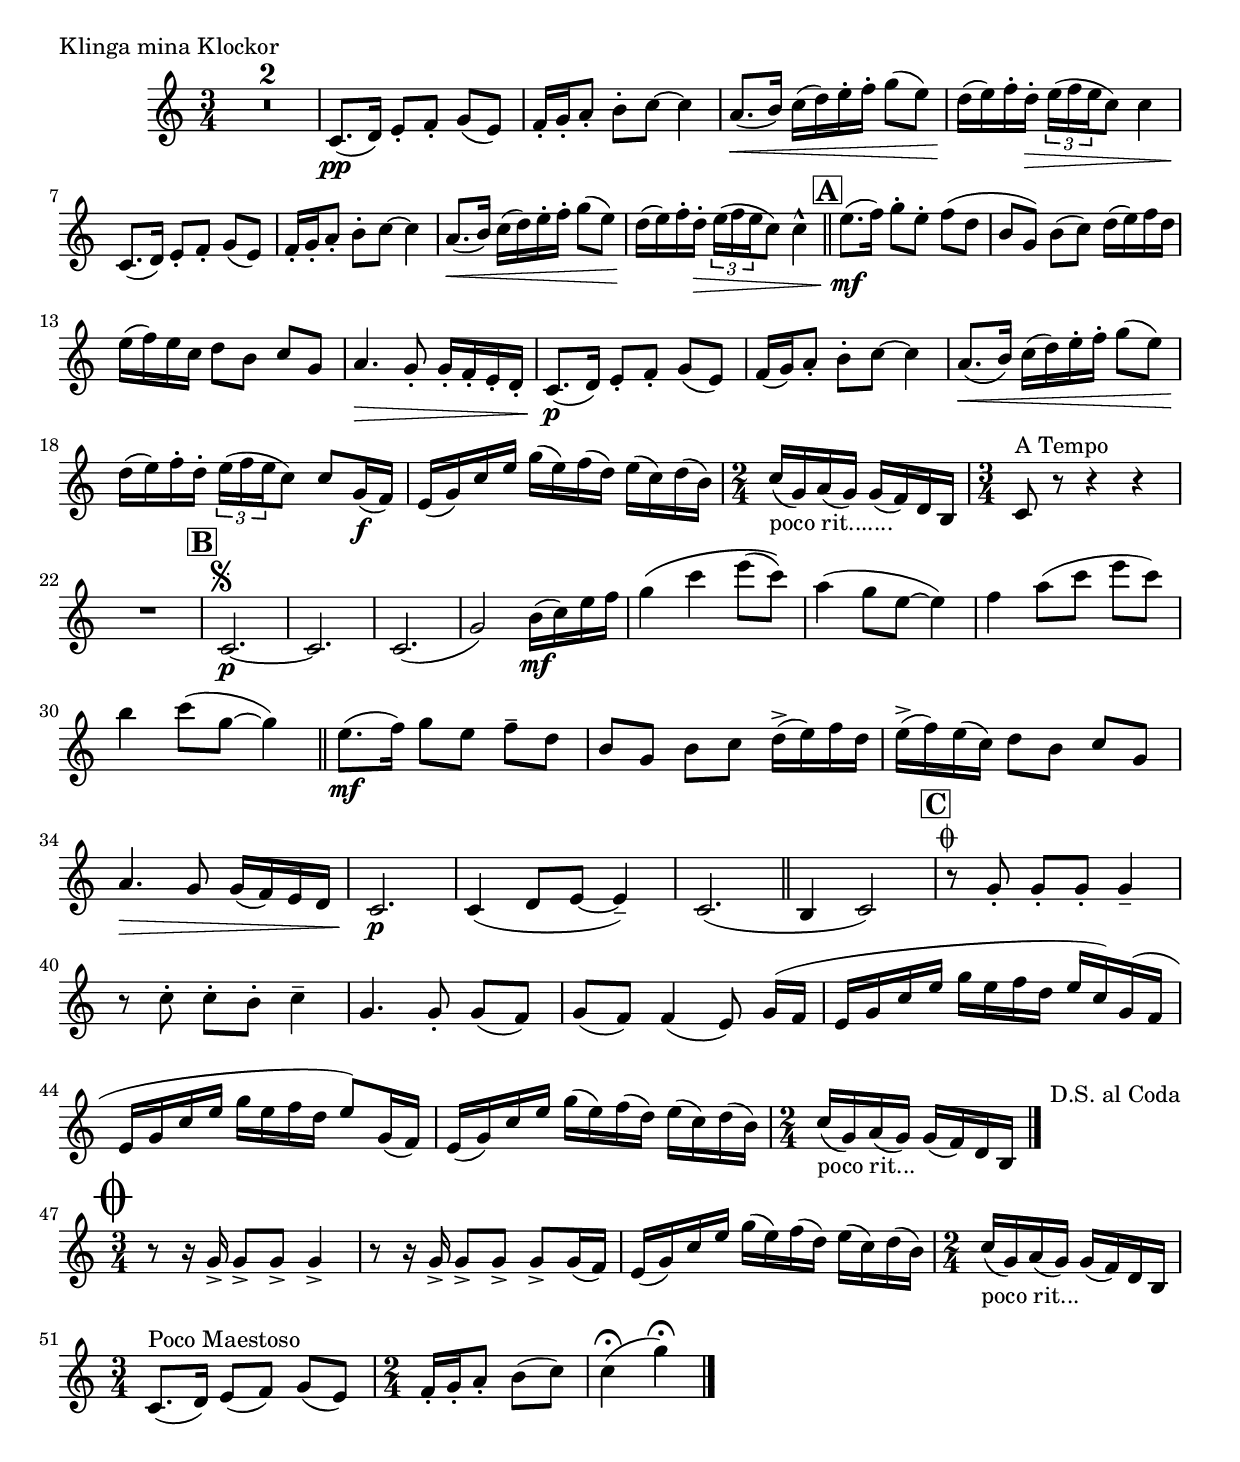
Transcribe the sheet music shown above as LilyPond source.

\version "2.18.0"
% When ready to include in collection: 1. Comment out top section.
% 				       2. Create include file of relative and
%					  header.
%#(allow-volta-hook "||")
%Comment out from here
%{
#(ly:set-option 'point-and-click #t)
%#(set-default-paper-size "a4" 'landscape)
#(set-default-paper-size "a4" 'portrait)
#(set-global-staff-size 18) % set staff-size when ready to print

\include "Marsch_format.ly"

%...to here
%}
  \score {

    % Svenska Polisens Marscher: 1. Title    
    \relative c'' { 
    	    \key c \major \time 3/4 
    	    \compressFullBarRests
    	    \set Score.markFormatter = #format-mark-box-letters
    	    \override DynamicLineSpanner #'staff-padding = #2
    	    \set Score.explicitKeySignatureVisibility = #begin-of-line-visible
    	    
    R2.*2 |
    c,8. \pp ( [ d16 ) ] e8 -. [ f8 -. ] g8 ( [ e8 ) ] |
    f16 -. [ g16 -. a8 -. ] b8 -. [ c8 ~ ] c4 |
    a8. \< ( [ b16 ) ] c16 ( [ d16 ) e16 -. f16 -. ] g8 ( [ e8 ) ] |
    d16 \! ( [ e16 ) f16 -. d16 \> -. ] \times 2/3 {e16 ( [ f16 e16}
    c8 ) ] c4 |
    c,8. \! ( [ d16 ) ] e8 -. [ f8 -. ] g8 ( [ e8 ) ] |
    f16 -. [ g16 -. a8 -. ] b8 -. [ c8 ~ ] c4 |
    a8. \< ( [ b16 ) ] c16 ( [ d16 ) e16 -. f16 -. ] g8 ( [ e8 ) ] |
    d16 \! ( [ e16 ) f16-. d16-. \> ] \times 2/3 {e16 ( [ f16 e16}
    c8 ) ] c4 ^^ \bar "||"
    
\mark \default | % 11 A
  e8. \! \mf ( [ f16 ) ] g8 -. [ e8 -. ] f8 ( [ d8 ] | % 12
  b8 [ g8 ) ] b8 ( [ c8 ) ] d16 ( [ e16 ) f16 d16 ] \break | % 13
  e16 ( [ f16 ) e16 c16 ] d8 [ b8 ] c8 [ g8 ] | % 14
  a4. \> g8 -. g16 -. [ f16 -. e16 -. d16 -. ] | % 15
  c8. \! \p ( [ d16 ) ] e8 -. [ f8 -. ] g8 ( [ e8 ) ] | % 16
  f16 ( [ g16 ) a8 -. ] b8 -. [ c8 ~ ] c4 | % 17
  a8. \< ( [ b16 ) ] c16 ( [ d16 ) e16 -. f16 -. ] g8 ( [ e8 ) ]
  \break | % 18
  d16 \! ( [ e16 ) f16 -. d16 -. ] \times 2/3 {
    e16 ( [ f16 e16
  }
  c8 ) ] c8 [ g16 \f ( f16 ) ] | % 19
  e16 ( [ g16 ) c16 e16 ] g16 ( [ e16 ) f16 ( d16 ) ] e16 ( [ c16 ) d16
  ( b16 ) ] | % 20
  
  \time 2/4
  c16 _"poco rit......." ( [ g16 ) a16 ( g16 ) ] g16 ( [ f16 ) d16 b16
  ] | % 21
  
  \time 3/4  | % 21
  c8 ^"A Tempo" r8 r4 r4 | % 22
  R2. | % 23
  
  \mark \default %B 
  c2.^\markup {\musicglyph #"scripts.segno"} \p ~ | % 24
  c2. | % 25
  c2. ( | % 26
  g'2 ) b16 \mf ( [ c16 ) e16 f16 ] | % 27
  g4 \( c4 e8 (c8)\) | % 28
  a4 ( g8 [ e8 ~ ] e4 ) | % 29
  f4 a8 ( [ c8 ] e8 [ c8 ) ] |
  b4 c8 ( [ g8 ~ ] g4 ) \bar "||"
  e8. \mf ( [ f16 ) ] g8 [ e8 ] f8 -- [ d8 ] | % 32
  b8 [ g8 ] b8 [ c8 ] d16 ( -> [ e16 ) f16 d16 ] | % 33
  e16 ( -> [ f16 ) e16 ( c16 ) ] d8 [ b8 ] c8 [ g8 ] | % 34
  a4. \> g8 g16 ( [ f16 ) e16 d16 ] | % 35
  c2. \! \p | % 36
  c4 ( d8 [ e8 ~ ] e4 ) -- | % 37
  c2. ( \bar "||"
%  \once \override Score.RehearsalMark #'extra-offset = #'( 8.0 . 1.0 )
  b4 c2 ) | % 39
  
\mark \default %C
  r8^\markup { \musicglyph #"scripts.coda" }  g'8 -. g8 -. [ g8 -. ] g4 -- |
  r8 c8 -. c8 -. [ b8 -. ] c4 -- | % 41
  g4. g8 -. g8 ( [ f8 ) ] | % 42
  g8 ( [ f8 ) ] f4 ( e8 ) g16 ( [ f16 ] | % 43
  e16 [ g16 c16 e16 ] g16 [ e16 f16 d16 ] e16 [ c16 ) g16 ( f16 ] | % 44
  e16 [ g16 c16 e16 ] g16 [ e16 f16 d16 ] e8 ) [ g,16 ( f16 ) ] | % 45
  e16 ( [ g16 ) c16 e16 ] g16 ( [ e16 ) f16 ( d16 ) ] e16 ( [ c16 ) d16
  ( b16 ) ] | % 46
  \time 2/4  | % 46
  c16 _"poco rit..." ( [ g16 ) a16 ( g16 ) ] g16 ( [ f16 ) d16 b16 ]
  \bar "|."
 
    % \cadenzaOn will suppress the bar count and \stopStaff removes the staff lines.
    \cadenzaOn
      \stopStaff

      \override Staff.TimeSignature #'break-visibility = #end-of-line-invisible 
      \set Staff.explicitClefVisibility = #end-of-line-invisible 
      \set Staff.explicitKeySignatureVisibility = #end-of-line-invisible 
      \set Staff.printKeyCancellation = ##f 

%      \once \override TextScript.extra-offset = #'( 2 . -3.5 )
%      \once \override TextScript #'word-space = #1.5
%      \once \override TextScript #'X-offset = #8
      \once \override TextScript #'Y-offset = #-1
        | s1*0^\markup { D.S. al Coda } 

        % Increasing the unfold counter will expand the staff-free space
       \repeat unfold 1 {
          s4 s4 s4 s4 s4 s4 s4
          \bar "" }
        % Resume bar count and show staff lines again
        \break
     \startStaff
   \cadenzaOff

     % Coda on new line, use this:
     \once \override Score.RehearsalMark.font-size = #5
     \mark \markup { \musicglyph #"scripts.coda" }

   % The coda
   	\time 3/4
   	\override TextScript #'outside-staff-horizontal-padding = #5
  r8 r16 g'16 -> g8 -> [ g8 -> ] g4 -> | % 49
  r8 r16 g16 -> g8 -> [ g8 -> ] g8 -> [ g16 ( f16 ) ] |
  e16 ( [ g16 ) c16 e16 ] g16 ( [ e16 ) f16 ( d16 ) ] e16 ( [ c16 ) d16
  ( b16 ) ] | % 51
  \time 2/4  | % 51
  c16 _"poco rit..." ( [ g16 ) a16 ( g16 ) ] g16 ( [ f16 ) d16 b16 ] | % 52
  \time 3/4  | % 52
  c8. ^"Poco Maestoso" ( [ d16 ) ] e8 ( [ f8 ) ] g8 ( [ e8 ) ] | % 53
  \time 2/4  f16 -. [ g16 -. a8 -. ] b8 ( [ c8 ) ] c4 ( ^\fermata g'4
  ) ^\fermata \bar "|."


  
    }%end relative
    
    \header {
    	    piece = "Klinga mina Klockor"
    	    composer = \markup {\concat {"Arr. Olle J"\char#246"rnbrink"}}
    	}
    \layout {ragged-last = ##t
    	}
    	
  }%end score
